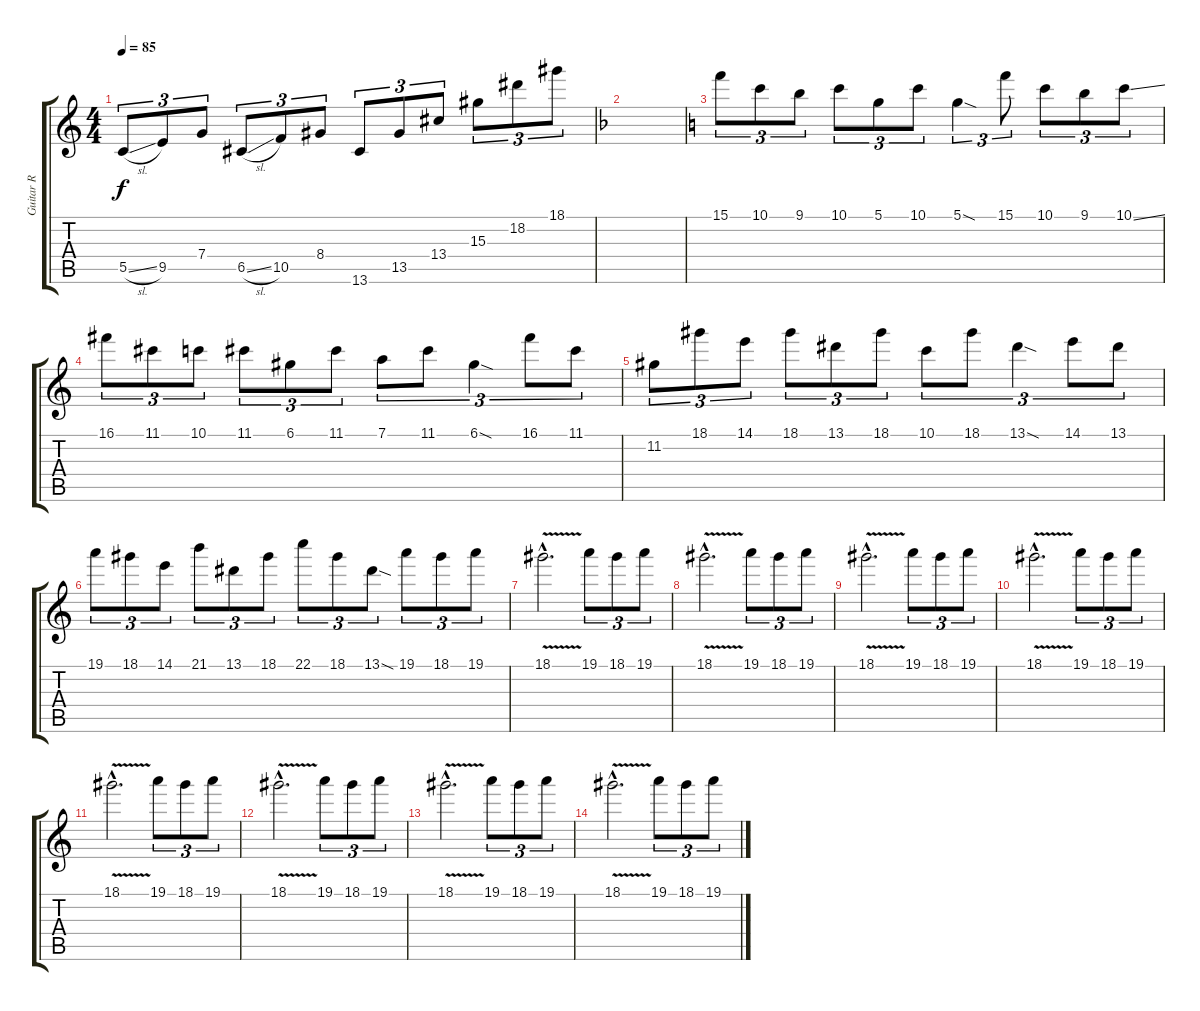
\track ("Guitar R" "Guitar R") {instrument overdrivenguitar}
\staff {score tabs}
\tuning (D4 A3 F3 C3 G2 C2) {hide}
\ts (4 4)
\tempo 85
\clef g2
\ks c
5.5{sl}.8{tu (3 2) dy f} 9.5.8{tu (3 2)} 7.4.8{tu (3 2)} 6.5{sl}.8{tu (3 2)} 10.5.8{tu (3 2)} 8.4.8{tu (3 2)} 13.6.8{tu (3 2)} 13.5.8{tu (3 2)} 13.4.8{tu (3 2)} 15.3.8{tu (3 2)} 18.2.8{tu (3 2)} 18.1.8{tu (3 2)} |
\ks dminor
|
\ks c
15.1.8{tu (3 2)} 10.1.8{tu (3 2)} 9.1.8{tu (3 2)} 10.1.8{tu (3 2)} 5.1.8{tu (3 2)} 10.1.8{tu (3 2)} 5.1{sod}.4{tu (3 2)} 15.1.8{tu (3 2)} 10.1.8{tu (3 2)} 9.1.8{tu (3 2)} 10.1{ss}.8{tu (3 2)} |
16.1.8{tu (3 2)} 11.1.8{tu (3 2)} 10.1.8{tu (3 2)} 11.1.8{tu (3 2)} 6.1.8{tu (3 2)} 11.1.8{tu (3 2)} 7.1.8{tu (3 2)} 11.1.8{tu (3 2)} 6.1{sod}.4{tu (3 2)} 16.1.8{tu (3 2)} 11.1.8{tu (3 2)} |
11.2.8{tu (3 2)} 18.1.8{tu (3 2)} 14.1.8{tu (3 2)} 18.1.8{tu (3 2)} 13.1.8{tu (3 2)} 18.1.8{tu (3 2)} 10.1.8{tu (3 2)} 18.1.8{tu (3 2)} 13.1{sod}.4{tu (3 2)} 14.1.8{tu (3 2)} 13.1.8{tu (3 2)} |
19.1.8{tu (3 2)} 18.1.8{tu (3 2)} 14.1.8{tu (3 2)} 21.1.8{tu (3 2)} 13.1.8{tu (3 2)} 18.1.8{tu (3 2)} 22.1.8{tu (3 2)} 18.1.8{tu (3 2)} 13.1{sod}.8{tu (3 2)} 19.1.8{tu (3 2)} 18.1.8{tu (3 2)} 19.1.8{tu (3 2)} |
18.1{v hac}.2{d} 19.1.8{tu (3 2)} 18.1.8{tu (3 2)} 19.1.8{tu (3 2)} |
18.1{v hac}.2{d} 19.1.8{tu (3 2)} 18.1.8{tu (3 2)} 19.1.8{tu (3 2)} |
18.1{v hac}.2{d} 19.1.8{tu (3 2)} 18.1.8{tu (3 2)} 19.1.8{tu (3 2)} |
18.1{v hac}.2{d} 19.1.8{tu (3 2)} 18.1.8{tu (3 2)} 19.1.8{tu (3 2)} |
18.1{v hac}.2{d} 19.1.8{tu (3 2)} 18.1.8{tu (3 2)} 19.1.8{tu (3 2)} |
18.1{v hac}.2{d} 19.1.8{tu (3 2)} 18.1.8{tu (3 2)} 19.1.8{tu (3 2)} |
18.1{v hac}.2{d} 19.1.8{tu (3 2)} 18.1.8{tu (3 2)} 19.1.8{tu (3 2)} |
18.1{v hac}.2{d} 19.1.8{tu (3 2)} 18.1.8{tu (3 2)} 19.1.8{tu (3 2)}
